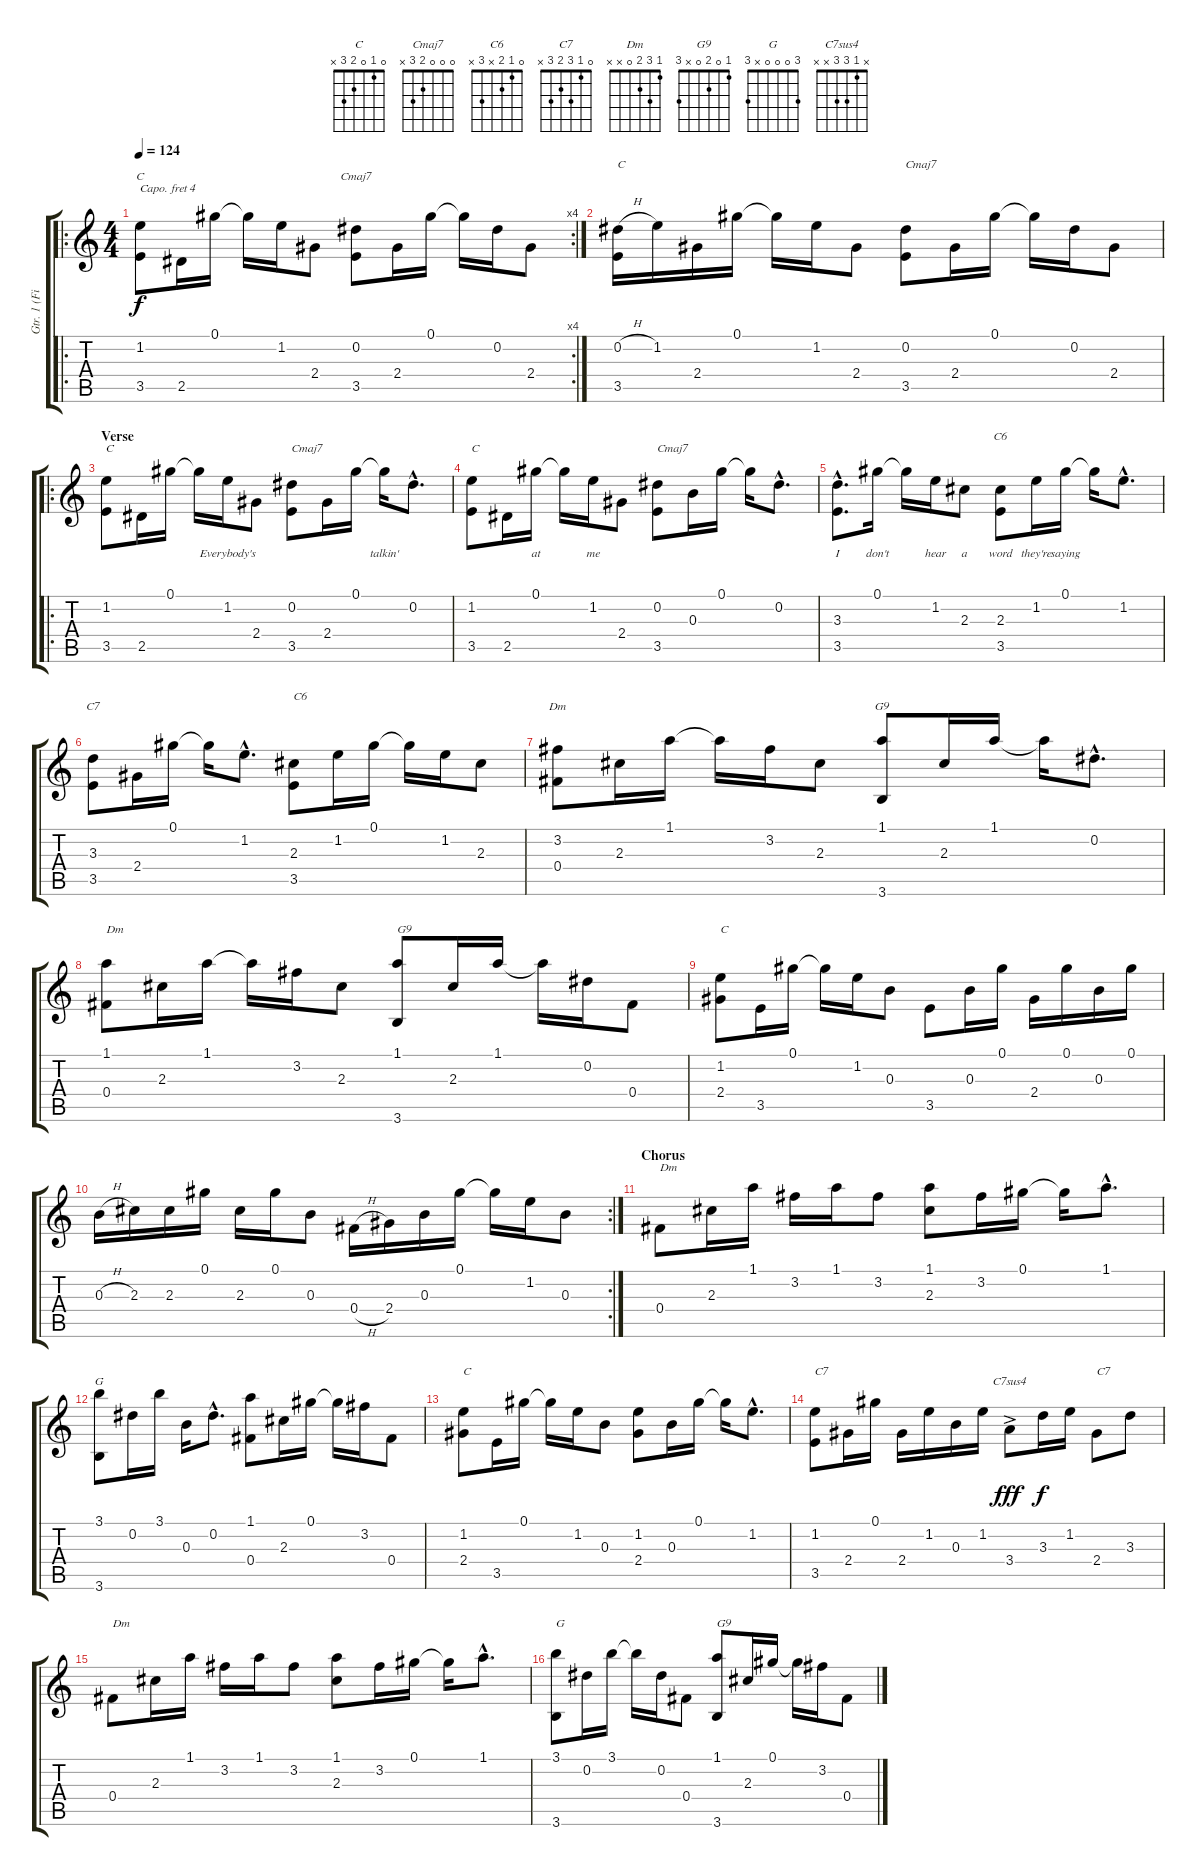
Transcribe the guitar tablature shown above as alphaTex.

\track ("Gtr. 1 (Fingerstyle)" "Gtr. 1 (Fi") {instrument acousticguitarsteel}
\staff {score tabs}
\capo 4
\tuning (E4 B3 G3 D3 A2 E2) {hide}
\chord ("C" 0 1 0 2 3 x)
\chord ("Cmaj7" 0 0 0 2 3 x)
\chord ("C6" 0 1 2 x 3 x)
\chord ("C7" 0 1 3 2 3 x)
\chord ("Dm" 1 3 2 0 x x)
\chord ("G9" 1 0 2 0 x 3)
\chord ("G" 3 0 0 0 x 3)
\chord ("C7sus4" x 1 3 3 x x)
\ro
\rc 4
\ts (4 4)
\tempo 124
\clef g2
\ks c
(1.2 3.5).8{ch "C" dy f instrument acousticguitarsteel} 2.5.16 0.1.16 0.1{t}.16 1.2.16 2.4.8 (0.2 3.5).8{ch "Cmaj7"} 2.4.16 0.1.16 0.1{t}.16 0.2.16 2.4.8 |
(0.2{h} 3.5).16{txt "C"} 1.2.16 2.4.16 0.1.16 0.1{t}.16 1.2.16 2.4.8 (0.2 3.5).8{txt "Cmaj7"} 2.4.16 0.1.16 0.1{t}.16 0.2.16 2.4.8 |
\ro
\section ("" "Verse")
(1.2 3.5).8{txt "C" lyrics (0 "") lyrics (1 "") lyrics (2 "") lyrics (3 "") lyrics (4 "")} 2.5.16{lyrics (0 "") lyrics (1 "") lyrics (2 "") lyrics (3 "") lyrics (4 "")} 0.1.16{lyrics (0 "") lyrics (1 "") lyrics (2 "") lyrics (3 "") lyrics (4 "")} 0.1{t}.16{lyrics (0 "") lyrics (1 "") lyrics (2 "") lyrics (3 "") lyrics (4 "")} 1.2.16{lyrics (0 "Everybody's") lyrics (1 "") lyrics (2 "") lyrics (3 "") lyrics (4 "")} 2.4.8{lyrics (0 "") lyrics (1 "") lyrics (2 "") lyrics (3 "") lyrics (4 "")} (0.2 3.5).8{txt "Cmaj7" lyrics (0 "") lyrics (1 "") lyrics (2 "") lyrics (3 "") lyrics (4 "")} 2.4.16{lyrics (0 "") lyrics (1 "") lyrics (2 "") lyrics (3 "") lyrics (4 "")} 0.1.16{lyrics (0 "") lyrics (1 "") lyrics (2 "") lyrics (3 "") lyrics (4 "")} 0.1{t}.16{lyrics (0 "talkin'") lyrics (1 "") lyrics (2 "") lyrics (3 "") lyrics (4 "")} 0.2{hac}.8{d lyrics (0 "") lyrics (1 "") lyrics (2 "") lyrics (3 "") lyrics (4 "")} |
(1.2 3.5).8{txt "C" lyrics (0 "") lyrics (1 "") lyrics (2 "") lyrics (3 "") lyrics (4 "")} 2.5.16{lyrics (0 "") lyrics (1 "") lyrics (2 "") lyrics (3 "") lyrics (4 "")} 0.1.16{lyrics (0 "at") lyrics (1 "") lyrics (2 "") lyrics (3 "") lyrics (4 "")} 0.1{t}.16{lyrics (0 "") lyrics (1 "") lyrics (2 "") lyrics (3 "") lyrics (4 "")} 1.2.16{lyrics (0 "me") lyrics (1 "") lyrics (2 "") lyrics (3 "") lyrics (4 "")} 2.4.8{lyrics (0 "") lyrics (1 "") lyrics (2 "") lyrics (3 "") lyrics (4 "")} (0.2 3.5).8{txt "Cmaj7" lyrics (0 "") lyrics (1 "") lyrics (2 "") lyrics (3 "") lyrics (4 "")} 0.3.16{lyrics (0 "") lyrics (1 "") lyrics (2 "") lyrics (3 "") lyrics (4 "")} 0.1.16{lyrics (0 "") lyrics (1 "") lyrics (2 "") lyrics (3 "") lyrics (4 "")} 0.1{t}.16{lyrics (0 "") lyrics (1 "") lyrics (2 "") lyrics (3 "") lyrics (4 "")} 0.2{hac}.8{d lyrics (0 "") lyrics (1 "") lyrics (2 "") lyrics (3 "") lyrics (4 "")} |
(3.3{hac} 3.5{hac}).8{d lyrics (0 "I") lyrics (1 "") lyrics (2 "") lyrics (3 "") lyrics (4 "")} 0.1.16{lyrics (0 "don't") lyrics (1 "") lyrics (2 "") lyrics (3 "") lyrics (4 "")} 0.1{t}.16{lyrics (0 "") lyrics (1 "") lyrics (2 "") lyrics (3 "") lyrics (4 "")} 1.2.16{lyrics (0 "hear") lyrics (1 "") lyrics (2 "") lyrics (3 "") lyrics (4 "")} 2.3.8{lyrics (0 "a") lyrics (1 "") lyrics (2 "") lyrics (3 "") lyrics (4 "")} (2.3 3.5).8{ch "C6" lyrics (0 "word") lyrics (1 "") lyrics (2 "") lyrics (3 "") lyrics (4 "")} 1.2.16{lyrics (0 "they're") lyrics (1 "") lyrics (2 "") lyrics (3 "") lyrics (4 "")} 0.1.16{lyrics (0 "saying") lyrics (1 "") lyrics (2 "") lyrics (3 "") lyrics (4 "")} 0.1{t}.16 1.2{hac}.8{d} |
(3.3 3.5).8{ch "C7"} 2.4.16 0.1.16 0.1{t}.16 1.2{hac}.8{d} (2.3 3.5).8{txt "C6"} 1.2.16 0.1.16 0.1{t}.16 1.2.16 2.3.8 |
(3.2 0.4).8{ch "Dm"} 2.3.16 1.1.16 1.1{t}.16 3.2.16 2.3.8 (1.1 3.6).8{ch "G9"} 2.3.16 1.1.16 1.1{t}.16 0.2{hac}.8{d} |
(1.1 0.4).8{txt "Dm"} 2.3.16 1.1.16 1.1{t}.16 3.2.16 2.3.8 (1.1 3.6).8{txt "G9"} 2.3.16 1.1.16 1.1{t}.16 0.2.16 0.4.8 |
(1.2 2.4).8{txt "C"} 3.5.16 0.1.16 0.1{t}.16 1.2.16 0.3.8 3.5.8 0.3.16 0.1.16 2.4.16 0.1.16 0.3.16 0.1.16 |
\rc 2
0.3{h}.16 2.3.16 2.3.16 0.1.16 2.3.16 0.1.16 0.3.8 0.4{h}.16 2.4.16 0.3.16 0.1.16 0.1{t}.16 1.2.16 0.3.8 |
\section ("" "Chorus")
0.4.8{txt "Dm"} 2.3.16 1.1.16 3.2.16 1.1.16 3.2.8 (1.1 2.3).8 3.2.16 0.1.16 0.1{t}.16 1.1{hac}.8{d} |
(3.1 3.6).8{ch "G"} 0.2.16 3.1.16 0.3.16 0.2{hac}.8{d} (1.1 0.4).8 2.3.16 0.1.16 0.1{t}.16 3.2.16 0.4.8 |
(1.2 2.4).8{txt "C"} 3.5.16 0.1.16 0.1{t}.16 1.2.16 0.3.8 (1.2 2.4).8 0.3.16 0.1.16 0.1{t}.16 1.2{hac}.8{d} |
(1.2 3.5).8{txt "C7"} 2.4.16 0.1.16 2.4.16 1.2.16 0.3.16 1.2.16 3.4{ac}.8{ch "C7sus4" dy fff} 3.3.16{dy f} 1.2.16 2.4.8{txt "C7"} 3.3.8 |
0.4.8{txt "Dm"} 2.3.16 1.1.16 3.2.16 1.1.16 3.2.8 (1.1 2.3).8 3.2.16 0.1.16 0.1{t}.16 1.1{hac}.8{d} |
(3.1 3.6).8{txt "G"} 0.2.16 3.1.16 3.1{t}.16 0.2.16 0.4.8 (1.1 3.6).8{txt "G9"} 2.3.16 0.1.16 0.1{t}.16 3.2.16 0.4.8
